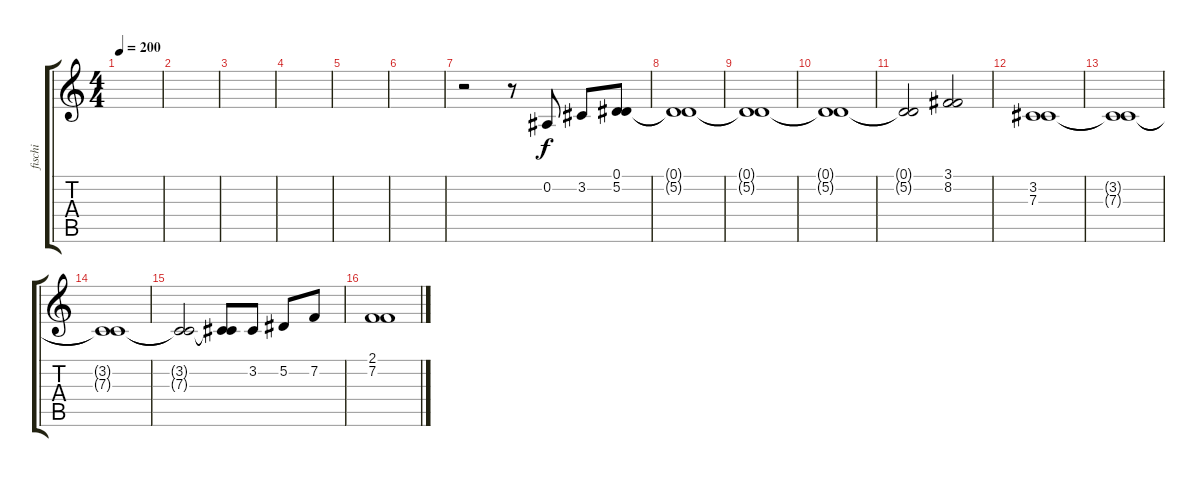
\track ("fischi" "fischi") {instrument altosax}
\staff {score tabs}
\tuning (Eb4 Bb3 Gb3 Db3 Ab2 Eb2) {hide}
\ts (4 4)
\tempo 200
\clef g2
\ks c
|
|
|
|
|
|
r.2 r.8 0.2.8 3.2.8 (0.1 5.2).8 |
(0.1{t} 5.2{t}).1 |
(0.1{t} 5.2{t}).1 |
(0.1{t} 5.2{t}).1 |
(0.1{t} 5.2{t}).2 (3.1 8.2).2 |
(3.2 7.3).1 |
(3.2{t} 7.3{t}).1 |
(3.2{t} 7.3{t}).1 |
(3.2{t} 7.3{t}).2 (3.2{t} 7.3{t}).8 3.2.8 5.2.8 7.2.8 |
(2.1 7.2).1
